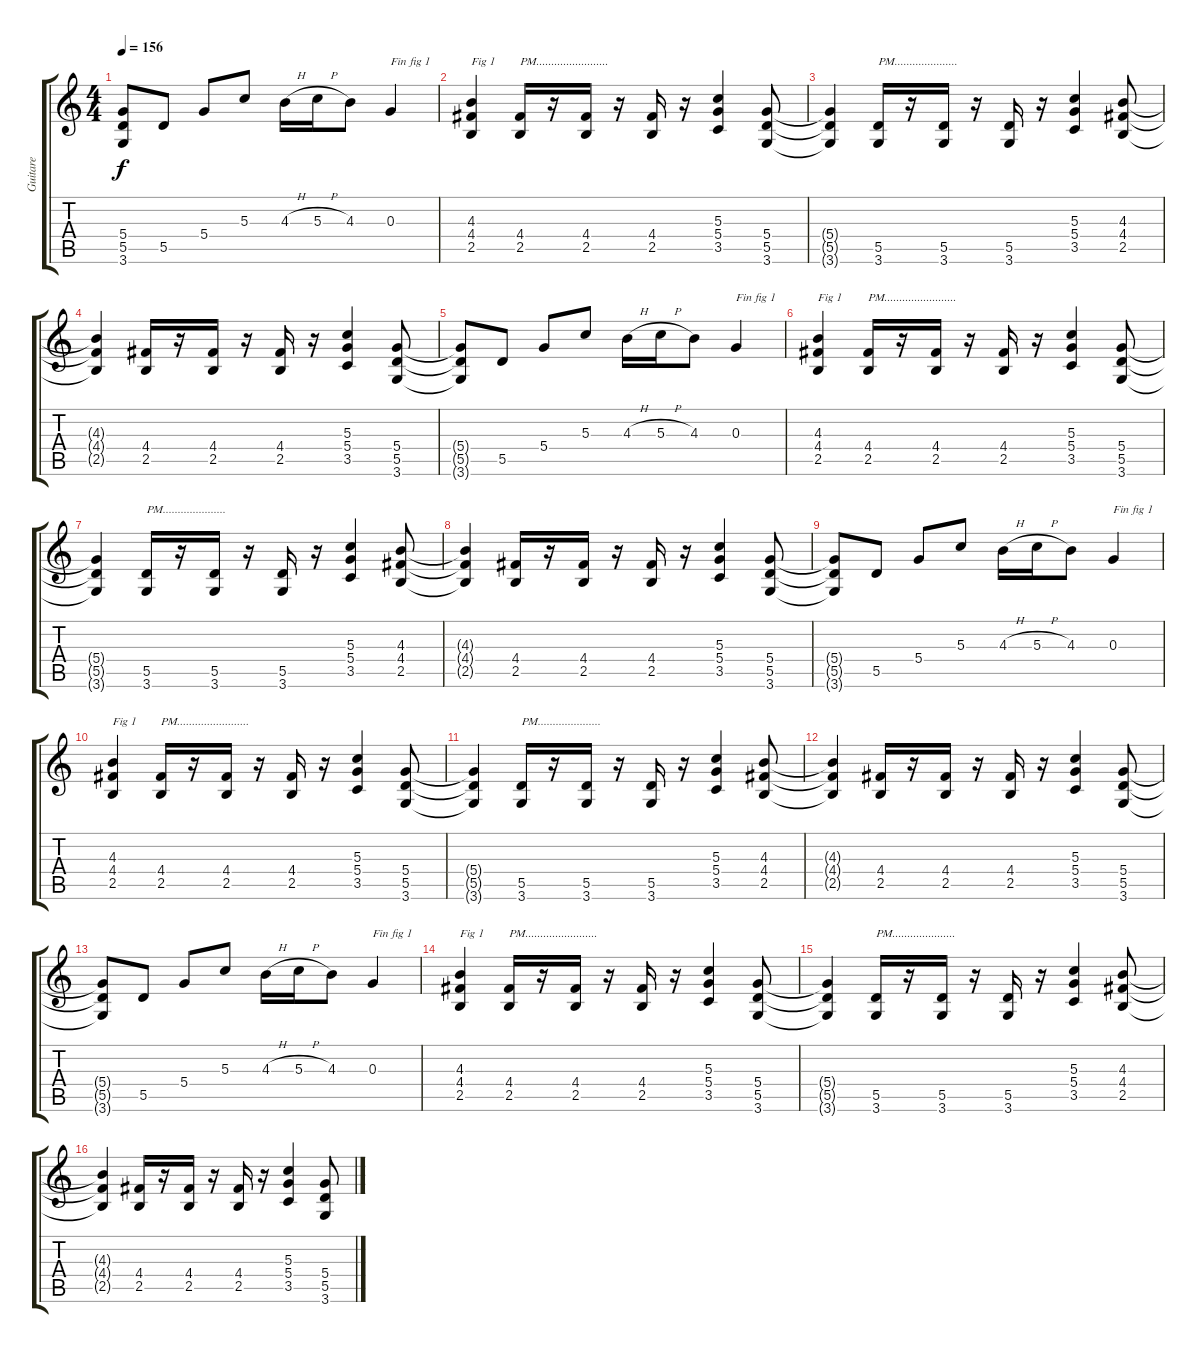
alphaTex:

\track ("Guitare" "Guitare") {instrument distortionguitar}
\staff {score tabs}
\tuning (E4 B3 G3 D3 A2 E2) {hide}
\ts (4 4)
\tempo 156
\clef g2
\ks c
(5.4{t} 5.5{t} 3.6{t}).8{dy f} 5.5.8 5.4.8 5.3.8 4.3{h}.16 5.3{h}.16 4.3.8 0.3.4{txt "Fin fig 1"} |
(4.3 4.4 2.5).4{txt "Fig 1"} (4.4 2.5).16{txt "PM........................"} r.16 (4.4 2.5).16 r.16 (4.4 2.5).16 r.16 (5.3 5.4 3.5).4 (5.4 5.5 3.6).8 |
(5.4{t} 5.5{t} 3.6{t}).4 (5.5 3.6).16{txt "PM....................."} r.16 (5.5 3.6).16 r.16 (5.5 3.6).16 r.16 (5.3 5.4 3.5).4 (4.3 4.4 2.5).8 |
(4.3{t} 4.4{t} 2.5{t}).4 (4.4 2.5).16 r.16 (4.4 2.5).16 r.16 (4.4 2.5).16 r.16 (5.3 5.4 3.5).4 (5.4 5.5 3.6).8 |
(5.4{t} 5.5{t} 3.6{t}).8 5.5.8 5.4.8 5.3.8 4.3{h}.16 5.3{h}.16 4.3.8 0.3.4{txt "Fin fig 1"} |
(4.3 4.4 2.5).4{txt "Fig 1"} (4.4 2.5).16{txt "PM........................"} r.16 (4.4 2.5).16 r.16 (4.4 2.5).16 r.16 (5.3 5.4 3.5).4 (5.4 5.5 3.6).8 |
(5.4{t} 5.5{t} 3.6{t}).4 (5.5 3.6).16{txt "PM....................."} r.16 (5.5 3.6).16 r.16 (5.5 3.6).16 r.16 (5.3 5.4 3.5).4 (4.3 4.4 2.5).8 |
(4.3{t} 4.4{t} 2.5{t}).4 (4.4 2.5).16 r.16 (4.4 2.5).16 r.16 (4.4 2.5).16 r.16 (5.3 5.4 3.5).4 (5.4 5.5 3.6).8 |
(5.4{t} 5.5{t} 3.6{t}).8 5.5.8 5.4.8 5.3.8 4.3{h}.16 5.3{h}.16 4.3.8 0.3.4{txt "Fin fig 1"} |
(4.3 4.4 2.5).4{txt "Fig 1"} (4.4 2.5).16{txt "PM........................"} r.16 (4.4 2.5).16 r.16 (4.4 2.5).16 r.16 (5.3 5.4 3.5).4 (5.4 5.5 3.6).8 |
(5.4{t} 5.5{t} 3.6{t}).4 (5.5 3.6).16{txt "PM....................."} r.16 (5.5 3.6).16 r.16 (5.5 3.6).16 r.16 (5.3 5.4 3.5).4 (4.3 4.4 2.5).8 |
(4.3{t} 4.4{t} 2.5{t}).4 (4.4 2.5).16 r.16 (4.4 2.5).16 r.16 (4.4 2.5).16 r.16 (5.3 5.4 3.5).4 (5.4 5.5 3.6).8 |
(5.4{t} 5.5{t} 3.6{t}).8 5.5.8 5.4.8 5.3.8 4.3{h}.16 5.3{h}.16 4.3.8 0.3.4{txt "Fin fig 1"} |
(4.3 4.4 2.5).4{txt "Fig 1"} (4.4 2.5).16{txt "PM........................"} r.16 (4.4 2.5).16 r.16 (4.4 2.5).16 r.16 (5.3 5.4 3.5).4 (5.4 5.5 3.6).8 |
(5.4{t} 5.5{t} 3.6{t}).4 (5.5 3.6).16{txt "PM....................."} r.16 (5.5 3.6).16 r.16 (5.5 3.6).16 r.16 (5.3 5.4 3.5).4 (4.3 4.4 2.5).8 |
(4.3{t} 4.4{t} 2.5{t}).4 (4.4 2.5).16 r.16 (4.4 2.5).16 r.16 (4.4 2.5).16 r.16 (5.3 5.4 3.5).4 (5.4 5.5 3.6).8
